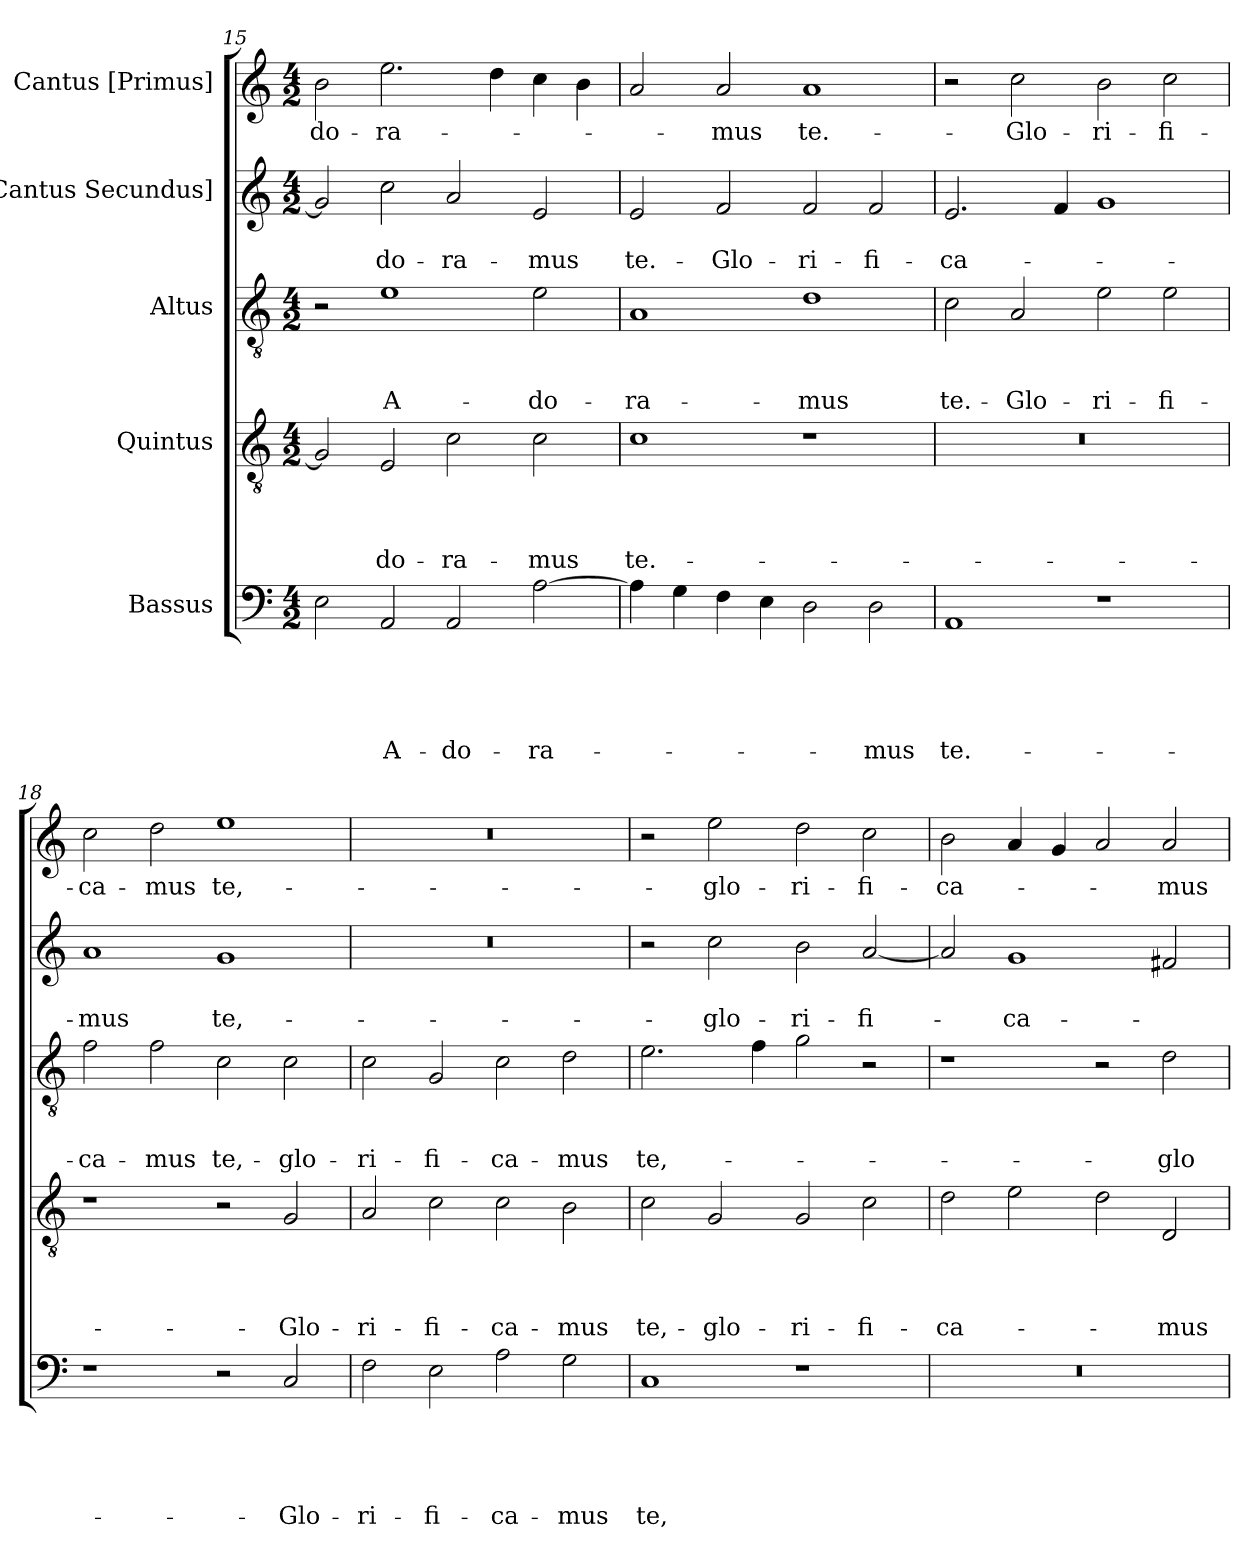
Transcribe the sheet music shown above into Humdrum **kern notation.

**kern	**text	**text	**text	**text	**text	**kern	**text	**text	**text	**text	**kern	**text	**text	**text	**kern	**text	**text	**kern	**text
*part5	*part5	*part5	*part5	*part5	*part5	*part4	*part4	*part4	*part4	*part4	*part3	*part3	*part3	*part3	*part2	*part2	*part2	*part1	*part1
*staff5	*staff5	*staff5	*staff5	*staff5	*staff5	*staff4	*staff4	*staff4	*staff4	*staff4	*staff3	*staff3	*staff3	*staff3	*staff2	*staff2	*staff2	*staff1	*staff1
*I"Bassus	*	*	*	*	*	*I"Quintus	*	*	*	*	*I"Altus	*	*	*	*I"[Cantus Secundus]	*	*	*I"Cantus [Primus]	*
*clefF4	*	*	*	*	*	*clefGv2	*	*	*	*	*clefGv2	*	*	*	*clefG2	*	*	*clefG2	*
*k[]	*	*	*	*	*	*k[]	*	*	*	*	*k[]	*	*	*	*k[]	*	*	*k[]	*
*M4/2	*	*	*	*	*	*M4/2	*	*	*	*	*M4/2	*	*	*	*M4/2	*	*	*M4/2	*
=15	=15	=15	=15	=15	=15	=15	=15	=15	=15	=15	=15	=15	=15	=15	=15	=15	=15	=15	=15
2E\	.	.	.	.	.	2G/]	.	.	.	.	2r	.	.	.	2g/]	.	.	2b\	-do-
2AA/	.	.	.	.	A-	2E/	.	.	.	-do-	1e\	.	.	A-	2cc\	.	-do-	2.ee\	-ra-
2AA/	.	.	.	.	-do-	2c\	.	.	.	-ra-	.	.	.	.	2a/	.	-ra-	.	.
.	.	.	.	.	.	.	.	.	.	.	.	.	.	.	.	.	.	4dd\	.
[2A\	.	.	.	.	-ra-	2c\	.	.	.	-mus	2e\	.	.	-do-	2e/	.	-mus	4cc\	.
.	.	.	.	.	.	.	.	.	.	.	.	.	.	.	.	.	.	4b\	.
=16	=16	=16	=16	=16	=16	=16	=16	=16	=16	=16	=16	=16	=16	=16	=16	=16	=16	=16	=16
4A\]	.	.	.	.	.	1c\	.	.	.	te.-	1A/	.	.	-ra-	2e/	.	te.-	2a/	.
4G\	.	.	.	.	.	.	.	.	.	.	.	.	.	.	.	.	.	.	.
4F\	.	.	.	.	.	.	.	.	.	.	.	.	.	.	2f/	.	Glo-	2a/	-mus
4E\	.	.	.	.	.	.	.	.	.	.	.	.	.	.	.	.	.	.	.
2D\	.	.	.	.	.	1r	.	.	.	.	1d\	.	.	-mus	2f/	.	-ri-	1a/	te.-
2D\	.	.	.	.	-mus	.	.	.	.	.	.	.	.	.	2f/	.	-fi-	.	.
=17	=17	=17	=17	=17	=17	=17	=17	=17	=17	=17	=17	=17	=17	=17	=17	=17	=17	=17	=17
1AA/	.	.	.	.	te.-	0r	.	.	.	.	2c\	.	.	te.-	2.e/	.	-ca-	2r	.
.	.	.	.	.	.	.	.	.	.	.	2A/	.	.	Glo-	.	.	.	2cc\	Glo-
.	.	.	.	.	.	.	.	.	.	.	.	.	.	.	4f/	.	.	.	.
1r	.	.	.	.	.	.	.	.	.	.	2e\	.	.	-ri-	1g/	.	.	2b\	-ri-
.	.	.	.	.	.	.	.	.	.	.	2e\	.	.	-fi-	.	.	.	2cc\	-fi-
=18	=18	=18	=18	=18	=18	=18	=18	=18	=18	=18	=18	=18	=18	=18	=18	=18	=18	=18	=18
1r	.	.	.	.	.	1r	.	.	.	.	2f\	.	.	-ca-	1a/	.	-mus	2cc\	-ca-
.	.	.	.	.	.	.	.	.	.	.	2f\	.	.	-mus	.	.	.	2dd\	-mus
2r	.	.	.	.	.	2r	.	.	.	.	2c\	.	.	te,-	1g/	.	te,-	1ee\	te,-
2C/	.	.	.	.	Glo-	2G/	.	.	.	Glo-	2c\	.	.	glo-	.	.	.	.	.
=19	=19	=19	=19	=19	=19	=19	=19	=19	=19	=19	=19	=19	=19	=19	=19	=19	=19	=19	=19
2F\	.	.	.	.	-ri-	2A/	.	.	.	-ri-	2c\	.	.	-ri-	0r	.	.	0r	.
2E\	.	.	.	.	-fi-	2c\	.	.	.	-fi-	2G/	.	.	-fi-	.	.	.	.	.
2A\	.	.	.	.	-ca-	2c\	.	.	.	-ca-	2c\	.	.	-ca-	.	.	.	.	.
2G\	.	.	.	.	-mus	2B\	.	.	.	-mus	2d\	.	.	-mus	.	.	.	.	.
=20	=20	=20	=20	=20	=20	=20	=20	=20	=20	=20	=20	=20	=20	=20	=20	=20	=20	=20	=20
1C/	.	.	.	.	te,-	2c\	.	.	.	te,-	2.e\	.	.	te,-	2r	.	.	2r	.
.	.	.	.	.	.	2G/	.	.	.	glo-	.	.	.	.	2cc\	.	glo-	2ee\	glo-
.	.	.	.	.	.	.	.	.	.	.	4f\	.	.	.	.	.	.	.	.
1r	.	.	.	.	.	2G/	.	.	.	-ri-	2g\	.	.	.	2b\	.	-ri-	2dd\	-ri-
.	.	.	.	.	.	2c\	.	.	.	-fi-	2r	.	.	.	[2a/	.	-fi-	2cc\	-fi-
=21	=21	=21	=21	=21	=21	=21	=21	=21	=21	=21	=21	=21	=21	=21	=21	=21	=21	=21	=21
0r	.	.	.	.	.	2d\	.	.	.	-ca-	1r	.	.	.	2a/]	.	.	2b\	-ca-
.	.	.	.	.	.	2e\	.	.	.	.	.	.	.	.	1g/	.	-ca-	4a/	.
.	.	.	.	.	.	.	.	.	.	.	.	.	.	.	.	.	.	4g/	.
.	.	.	.	.	.	2d\	.	.	.	.	2r	.	.	.	.	.	.	2a/	.
.	.	.	.	.	.	2D/	.	.	.	-mus	2d\	.	.	glo-	2f#X/	.	.	2a/	-mus
=	=	=	=	=	=	=	=	=	=	=	=	=	=	=	=	=	=	=	=
*-	*-	*-	*-	*-	*-	*-	*-	*-	*-	*-	*-	*-	*-	*-	*-	*-	*-	*-	*-
